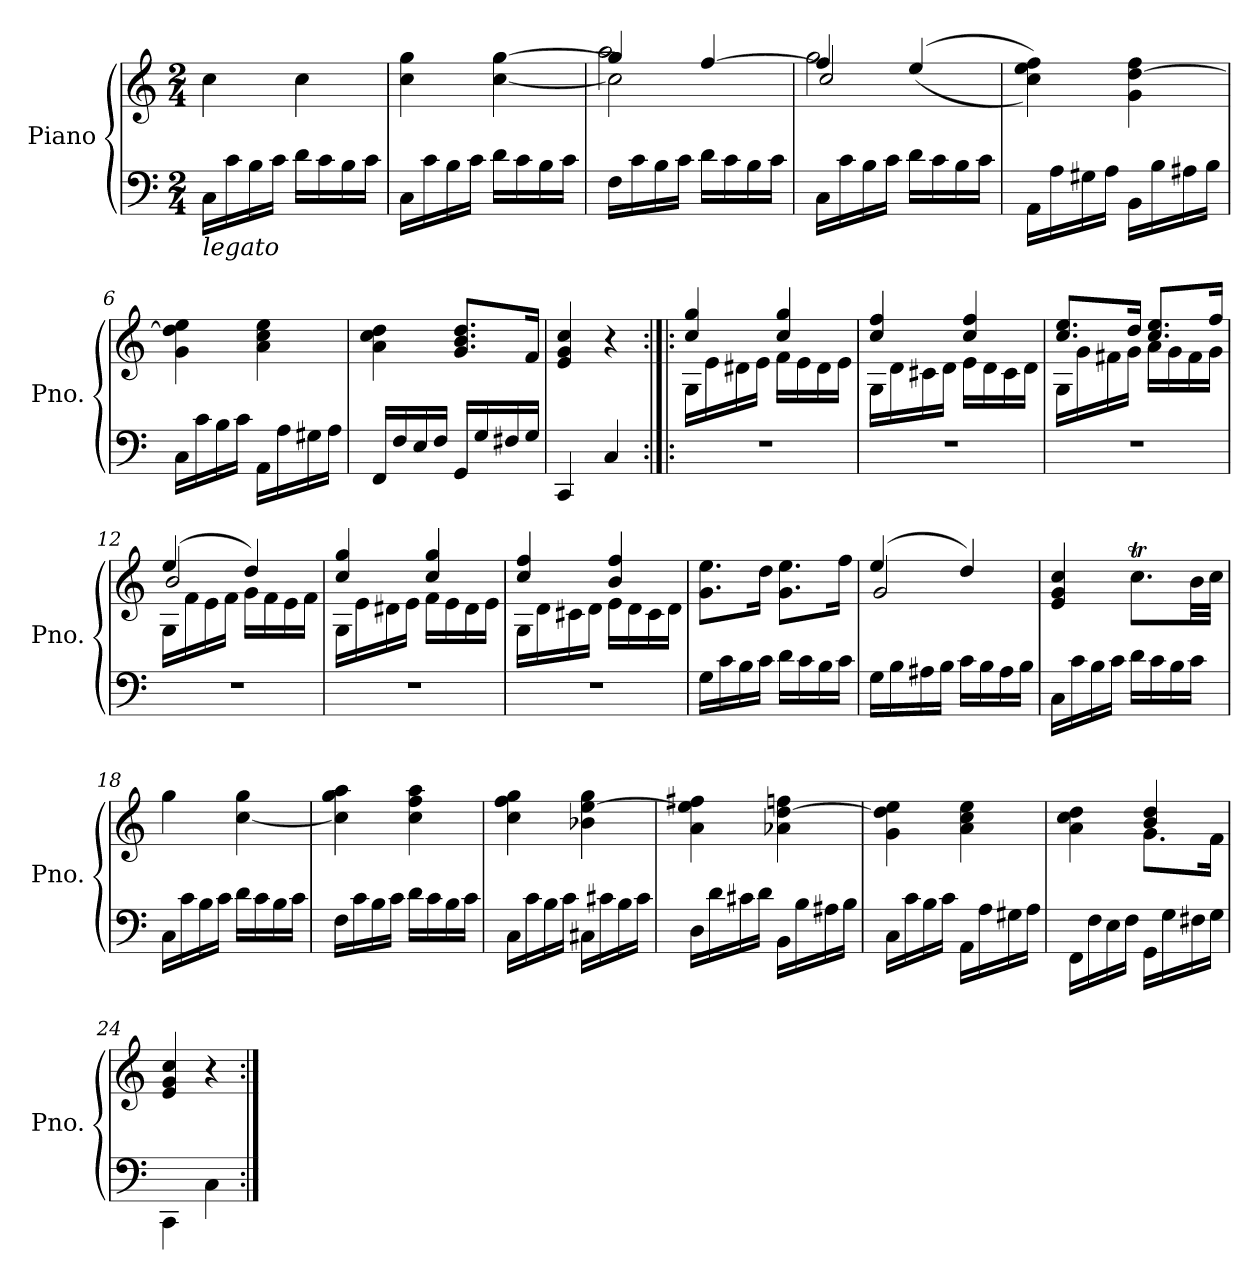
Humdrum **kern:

**kern	**kern
*part1	*part1
*staff2	*staff1
*I"Piano	*
*I'Pno.	*
*clefF4	*clefG2
*k[]	*k[]
*M2/4	*M2/4
*MM144	*MM144
=1	=1
!LO:TX:b:i:t=legato	!
16C\LL	4cc\
16c\	.
16B\	.
16c\JJ	.
16d\LL	4cc\
16c\	.
16B\	.
16c\JJ	.
=2	=2
16C\LL	4cc\ 4gg\
16c\	.
16B\	.
16c\JJ	.
16d\LL	[4cc\ [4gg\
16c\	.
16B\	.
16c\JJ	.
=3	=3
*	*^
*	*	*^
16F\LL	4gg/]	2aa\	2cc\]
16c\	.	.	.
16B\	.	.	.
16c\JJ	.	.	.
16d\LL	[4ff/	.	.
16c\	.	.	.
16B\	.	.	.
16c\JJ	.	.	.
=4	=4	=4	=4
16C\LL	4ff/]	2gg\	2cc/
16c\	.	.	.
16B\	.	.	.
16c\JJ	.	.	.
16d\LL	(>(<4ee/	.	.
16c\	.	.	.
16B\	.	.	.
16c\JJ	.	.	.
*	*v	*v	*v
=5	=5
16AA\LL	4cc\ 4ee\ 4ff\))
16A\	.
16G#X\	.
16A\JJ	.
16BB\LL	4g\ [4dd\ 4ff\
16B\	.
16A#X\	.
16B\JJ	.
!!LO:LB:g=z
=6	=6
16C\LL	4g\ 4dd\] 4ee\
16c\	.
16B\	.
16c\JJ	.
16AA\LL	4a\ 4cc\ 4ee\
16A\	.
16G#X\	.
16A\JJ	.
=7	=7
16FF/LL	4a\ 4cc\ 4dd\
16F/	.
16E/	.
16F/JJ	.
16GG/LL	8.g/ 8.b/ 8.dd/L
16G/	.
16F#X/	.
16G/JJ	16f/Jk
=8	=8
4CC/	4e/ 4g/ 4cc/
4C/	4r
=9:|!|:	=9:|!|:
*	*^
2r	4cc/ 4gg/	16G\LL
.	.	16e\
.	.	16d#X\
.	.	16e\JJ
.	4cc/ 4gg/	16f\LL
.	.	16e\
.	.	16d#\
.	.	16e\JJ
=10	=10	=10
2r	4cc/ 4ff/	16G\LL
.	.	16d\
.	.	16c#X\
.	.	16d\JJ
.	4cc/ 4ff/	16e\LL
.	.	16d\
.	.	16c#\
.	.	16d\JJ
=11	=11	=11
2r	8.cc/ 8.ee/L	16G\LL
.	.	16g\
.	.	16f#X\
.	16dd/Jk	16g\JJ
.	8.cc/ 8.ee/L	16a\LL
.	.	16g\
.	.	16f#\
.	16ff/Jk	16g\JJ
!!LO:LB:g=z
=12	=12	=12
*	*	*^
2r	(>4ee/	16G\LL	2b/
.	.	16f\	.
.	.	16e\	.
.	.	16f\JJ	.
.	4dd/)	16g\LL	.
.	.	16f\	.
.	.	16e\	.
.	.	16f\JJ	.
*	*	*v	*v
=13	=13	=13
2r	4cc/ 4gg/	16G\LL
.	.	16e\
.	.	16d#X\
.	.	16e\JJ
.	4cc/ 4gg/	16f\LL
.	.	16e\
.	.	16d#\
.	.	16e\JJ
=14	=14	=14
2r	4cc/ 4ff/	16G\LL
.	.	16d\
.	.	16c#X\
.	.	16d\JJ
.	4b/ 4ff/	16e\LL
.	.	16d\
.	.	16c#\
.	.	16d\JJ
*	*v	*v
=15	=15
*^	*
2ryy	16G\LL	8.g\ 8.ee\L
.	16c\	.
.	16B\	.
.	16c\JJ	16dd\Jk
.	16d\LL	8.g\ 8.ee\L
.	16c\	.
.	16B\	.
.	16c\JJ	16ff\Jk
=16	=16	=16
*	*	*^
2ryy	16G\LL	(>4ee/	2g/
.	16B\	.	.
.	16A#X\	.	.
.	16B\JJ	.	.
.	16c\LL	4dd/)	.
.	16B\	.	.
.	16A#\	.	.
.	16B\JJ	.	.
*	*	*v	*v
=17	=17	=17
2ryy	16C\LL	4e/ 4g/ 4cc/
.	16c\	.
.	16B\	.
.	16c\JJ	.
.	16d\LL	8.ccT\L
.	16c\	.
.	16B\	.
.	16c\JJ	32b\LL
.	.	32cc\JJJ
!!LO:LB:g=z
=18	=18	=18
2ryy	16C\LL	4gg\
.	16c\	.
.	16B\	.
.	16c\JJ	.
.	16d\LL	[4cc\ 4gg\
.	16c\	.
.	16B\	.
.	16c\JJ	.
=19	=19	=19
2ryy	16F\LL	4cc\] 4gg\ 4aa\
.	16c\	.
.	16B\	.
.	16c\JJ	.
.	16d\LL	4cc\ 4ff\ 4aa\
.	16c\	.
.	16B\	.
.	16c\JJ	.
=20	=20	=20
2ryy	16C\LL	4cc\ 4ff\ 4gg\
.	16c\	.
.	16B\	.
.	16c\JJ	.
.	16C#X\LL	4b-X\ [4ee\ 4gg\
.	16c#X\	.
.	16B\	.
.	16c#\JJ	.
=21	=21	=21
2ryy	16D\LL	4a\ 4ee\] 4ff#X\
.	16d\	.
.	16c#X\	.
.	16d\JJ	.
.	16BB\LL	4a-X\ [4dd\ 4ffn\
.	16B\	.
.	16A#X\	.
.	16B\JJ	.
=22	=22	=22
2ryy	16C\LL	4g\ 4dd\] 4ee\
.	16c\	.
.	16B\	.
.	16c\JJ	.
.	16AA\LL	4a\ 4cc\ 4ee\
.	16A\	.
.	16G#X\	.
.	16A\JJ	.
!!LO:LB:g=z
=23	=23	=23
*	*	*^
2ryy	16FF\LL	4a\ 4cc\ 4dd\	4ryy
.	16F\	.	.
.	16E\	.	.
.	16F\JJ	.	.
.	16GG\LL	4b/ 4dd/	8.g\L
.	16G\	.	.
.	16F#X\	.	.
.	16G\JJ	.	16f\Jk
*	*	*v	*v
=24	=24	=24
2ryy	4CC\	4e/ 4g/ 4cc/
.	4C\	4r
*v	*v	*
=:|!	=:|!
*-	*-
